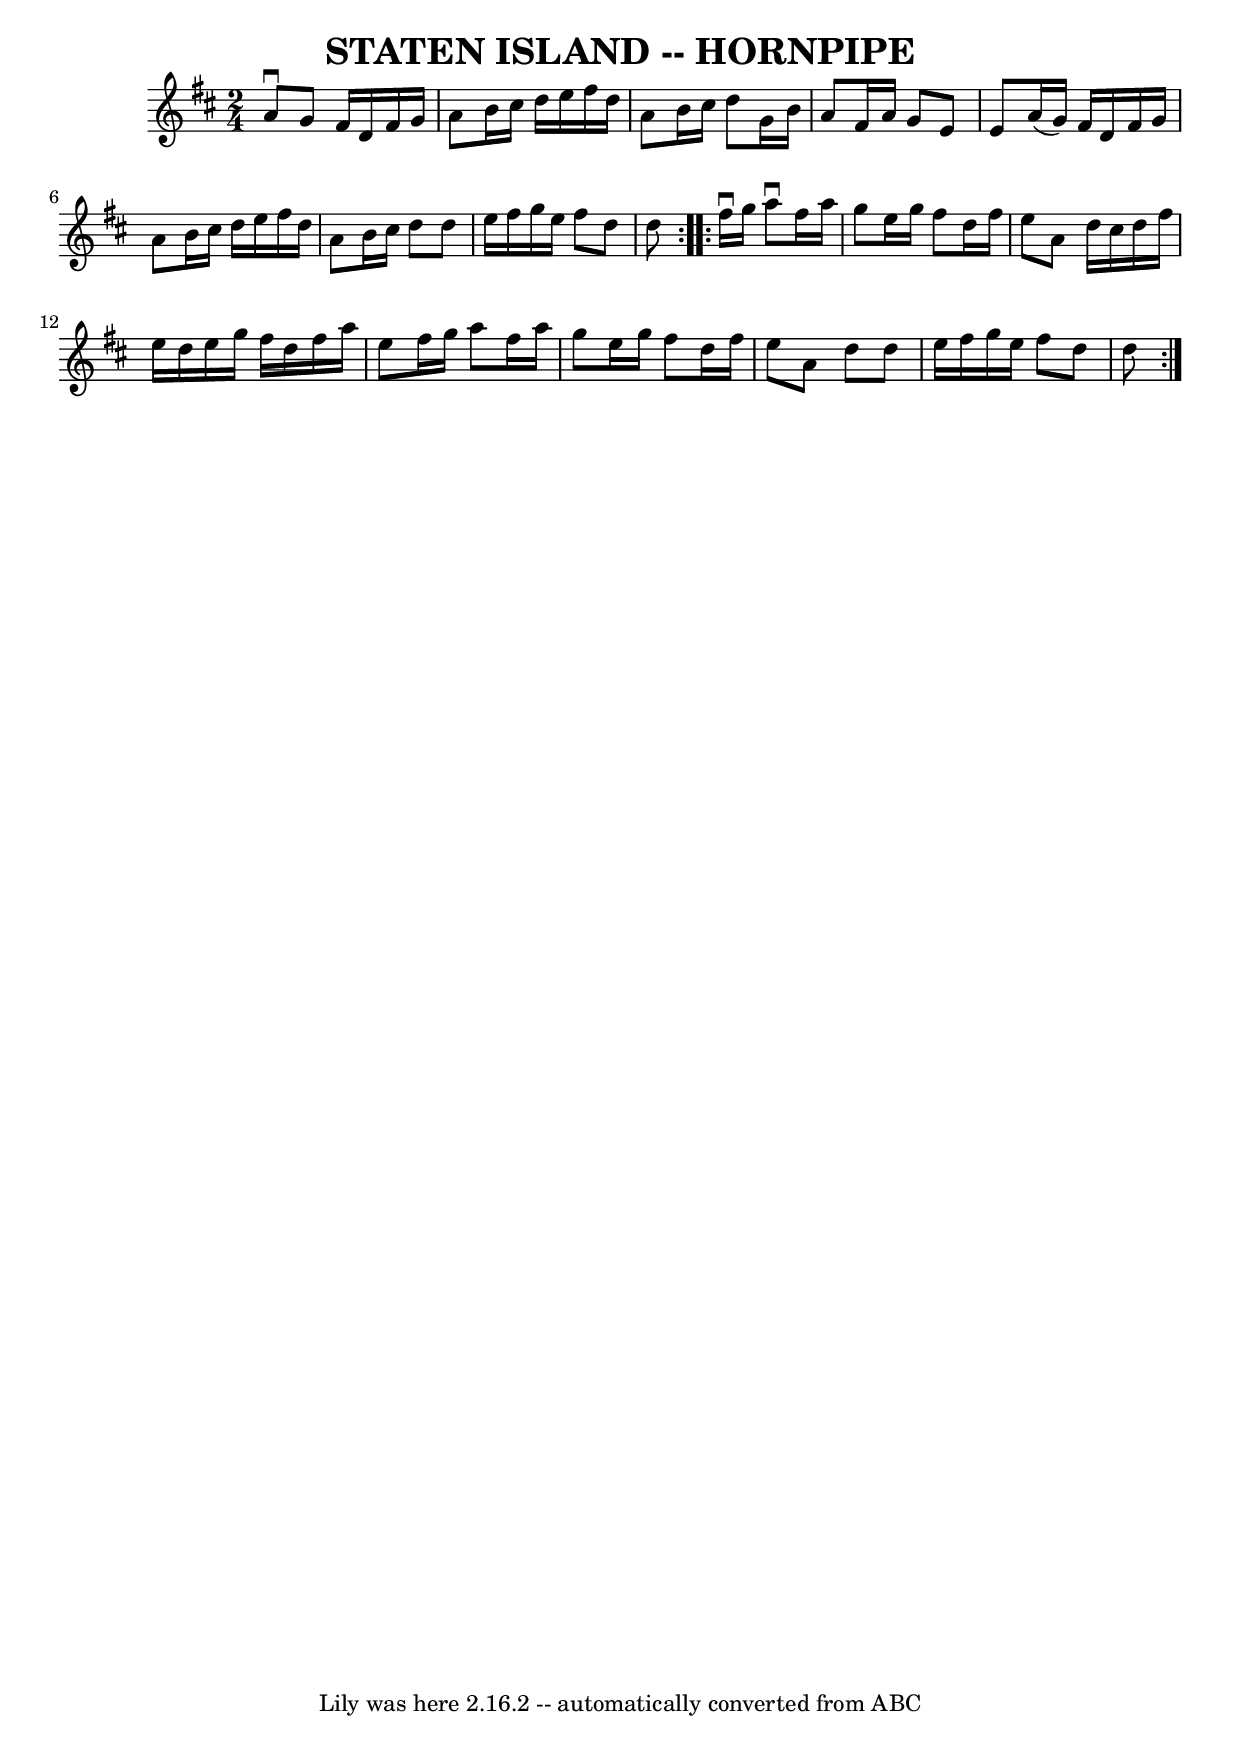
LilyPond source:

\version "2.7.40"
\include "Mammoth.ily"
\header {
	%% book = "Ryan's Mammoth Collection of Fiddle Tunes"
	crossRefNumber = "1"
	footnotes = ""
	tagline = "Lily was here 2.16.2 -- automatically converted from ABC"
	title = "STATEN ISLAND -- HORNPIPE"
}
voicedefault =  {


\repeat volta 2 {
\time 2/4 \key d \major a'8^\downbow g'8        |
 fis'16 d'16  
 fis'16 g'16 a'8 b'16 cis''16    |
 d''16 e''16    
fis''16 d''16 a'8 b'16 cis''16    |
 d''8 g'16 b'16   
 a'8 fis'16 a'16    |
 g'8 e'8 e'8 a'16 (g'16)   
|
     |
 fis'16 d'16 fis'16 g'16 a'8 b'16    
cis''16    |
 d''16 e''16 fis''16 d''16 a'8 b'16    
cis''16    |
 d''8 d''8 e''16 fis''16 g''16 e''16    
|
 fis''8 d''8 d''8    }     \repeat volta 2 { fis''16 
^\downbow g''16        |
 a''8^\downbow fis''16 a''16 g''8   
 e''16 g''16    |
 fis''8 d''16 fis''16 e''8 a'8    
|
 d''16 cis''16 d''16 fis''16 e''16 d''16 e''16    
g''16    |
 fis''16 d''16 fis''16 a''16 e''8 fis''16    
g''16    |
     |
 a''8 fis''16 a''16 g''8 e''16    
g''16    |
 fis''8 d''16 fis''16 e''8 a'8    |
   
d''8 d''8 e''16 fis''16 g''16 e''16    |
 fis''8 d''8 
 d''8    }   
}

\score{
    <<

	\context Staff="default"
	{
	    \voicedefault 
	}

    >>
	\layout {
	}
	\midi {}
}
